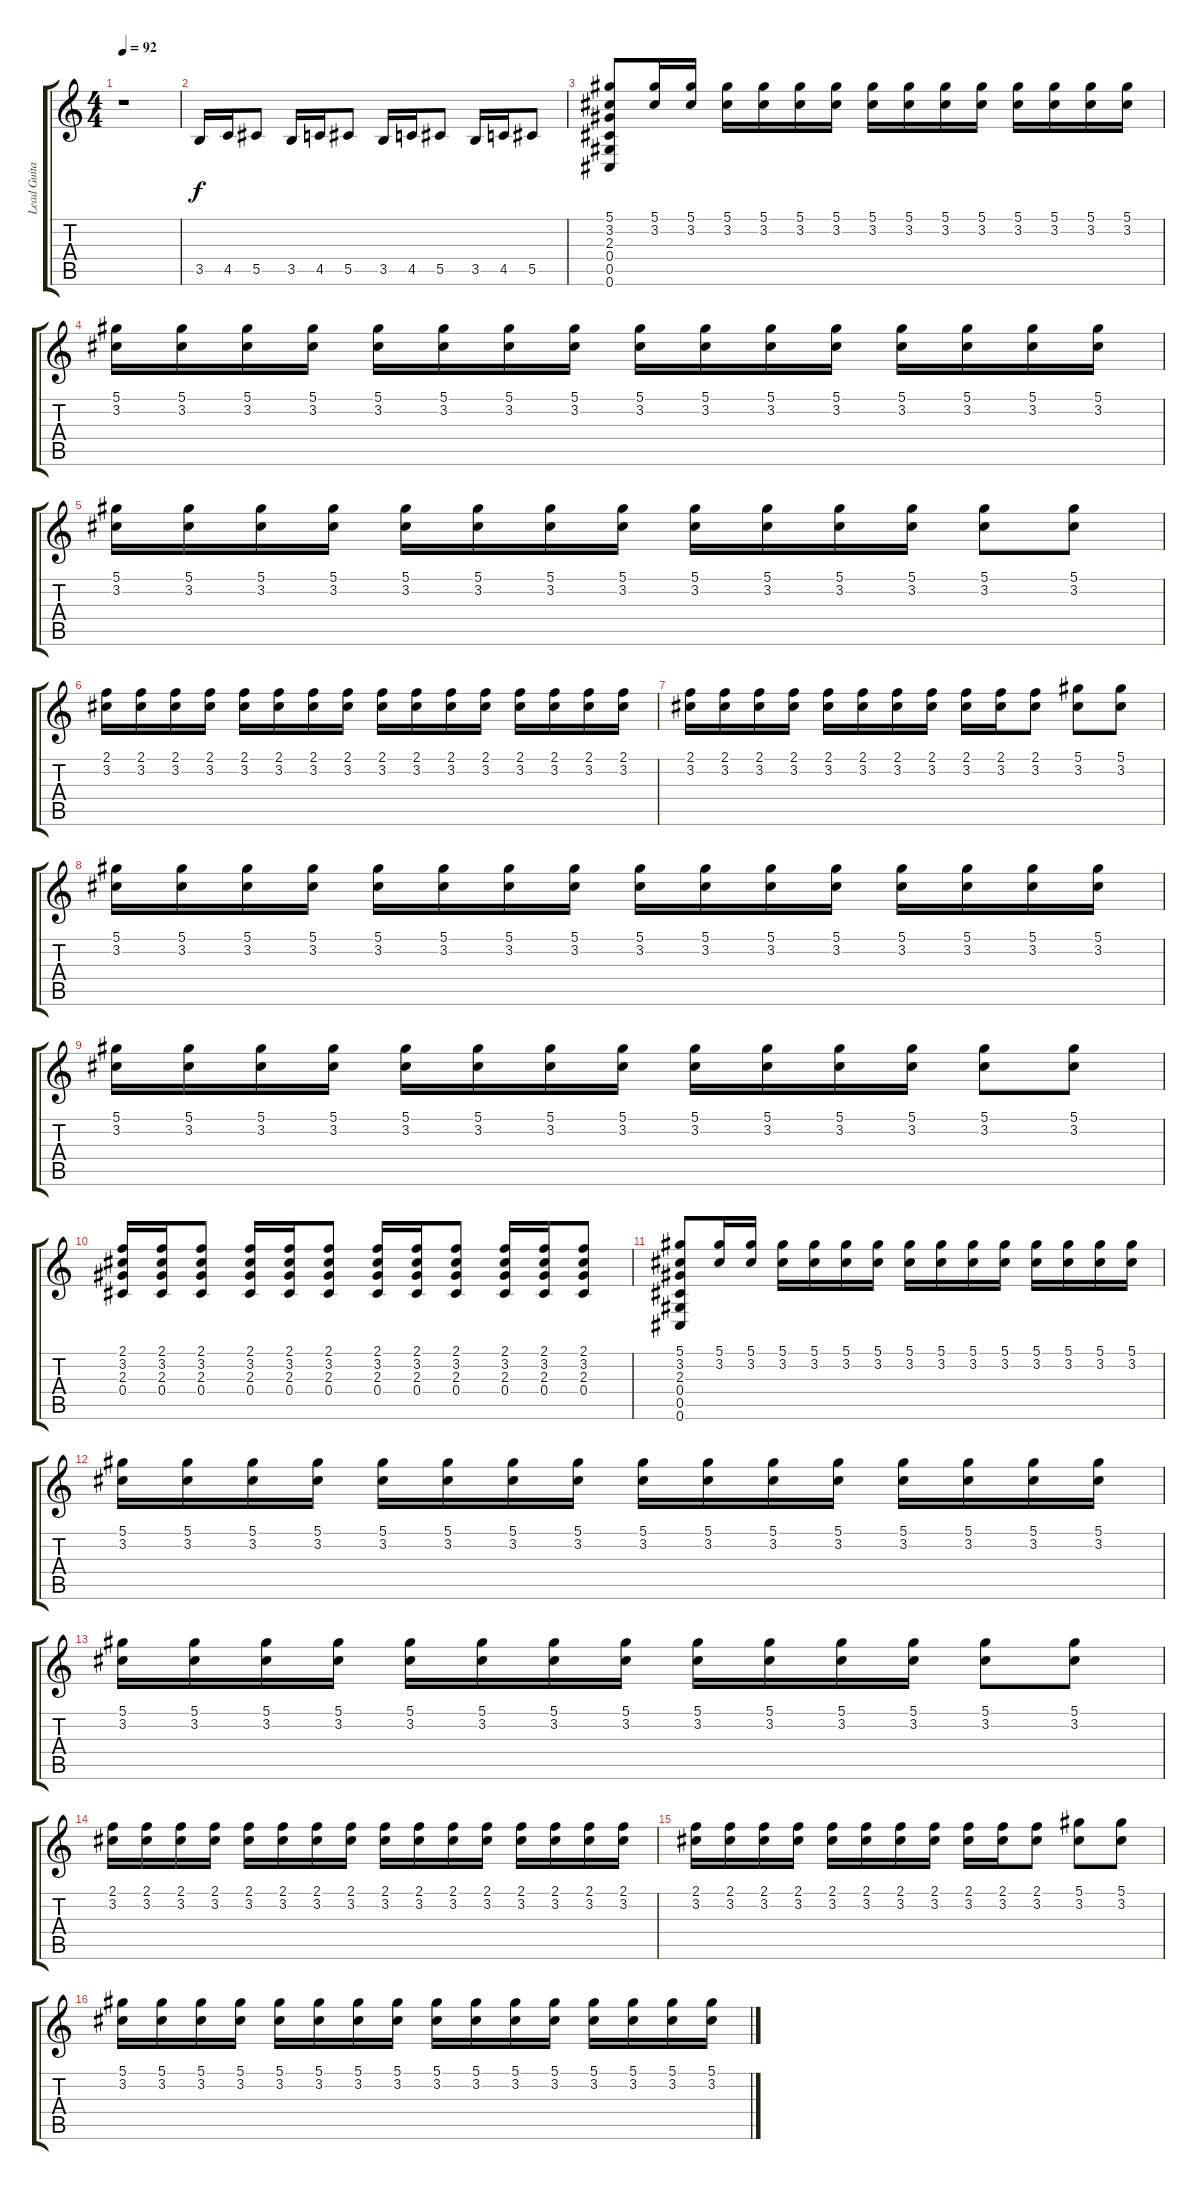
\track ("Lead Guitar" "Lead Guita") {instrument distortionguitar}
\staff {score tabs}
\tuning (Eb4 Bb3 Gb3 Db3 Ab2 Db2) {hide}
\ts (4 4)
\tempo 92
\clef g2
\ks c
r.1{dy f} |
3.5.16 4.5.16 5.5.8 3.5.16 4.5.16 5.5.8 3.5.16 4.5.16 5.5.8 3.5.16 4.5.16 5.5.8 |
(5.1 3.2 2.3 0.4 0.5 0.6).8 (5.1 3.2).16 (5.1 3.2).16 (5.1 3.2).16 (5.1 3.2).16 (5.1 3.2).16 (5.1 3.2).16 (5.1 3.2).16 (5.1 3.2).16 (5.1 3.2).16 (5.1 3.2).16 (5.1 3.2).16 (5.1 3.2).16 (5.1 3.2).16 (5.1 3.2).16 |
(5.1 3.2).16 (5.1 3.2).16 (5.1 3.2).16 (5.1 3.2).16 (5.1 3.2).16 (5.1 3.2).16 (5.1 3.2).16 (5.1 3.2).16 (5.1 3.2).16 (5.1 3.2).16 (5.1 3.2).16 (5.1 3.2).16 (5.1 3.2).16 (5.1 3.2).16 (5.1 3.2).16 (5.1 3.2).16 |
(5.1 3.2).16 (5.1 3.2).16 (5.1 3.2).16 (5.1 3.2).16 (5.1 3.2).16 (5.1 3.2).16 (5.1 3.2).16 (5.1 3.2).16 (5.1 3.2).16 (5.1 3.2).16 (5.1 3.2).16 (5.1 3.2).16 (5.1 3.2).8 (5.1 3.2).8 |
(2.1 3.2).16 (2.1 3.2).16 (2.1 3.2).16 (2.1 3.2).16 (2.1 3.2).16 (2.1 3.2).16 (2.1 3.2).16 (2.1 3.2).16 (2.1 3.2).16 (2.1 3.2).16 (2.1 3.2).16 (2.1 3.2).16 (2.1 3.2).16 (2.1 3.2).16 (2.1 3.2).16 (2.1 3.2).16 |
(2.1 3.2).16 (2.1 3.2).16 (2.1 3.2).16 (2.1 3.2).16 (2.1 3.2).16 (2.1 3.2).16 (2.1 3.2).16 (2.1 3.2).16 (2.1 3.2).16 (2.1 3.2).16 (2.1 3.2).8 (5.1 3.2).8 (5.1 3.2).8 |
(5.1 3.2).16 (5.1 3.2).16 (5.1 3.2).16 (5.1 3.2).16 (5.1 3.2).16 (5.1 3.2).16 (5.1 3.2).16 (5.1 3.2).16 (5.1 3.2).16 (5.1 3.2).16 (5.1 3.2).16 (5.1 3.2).16 (5.1 3.2).16 (5.1 3.2).16 (5.1 3.2).16 (5.1 3.2).16 |
(5.1 3.2).16 (5.1 3.2).16 (5.1 3.2).16 (5.1 3.2).16 (5.1 3.2).16 (5.1 3.2).16 (5.1 3.2).16 (5.1 3.2).16 (5.1 3.2).16 (5.1 3.2).16 (5.1 3.2).16 (5.1 3.2).16 (5.1 3.2).8 (5.1 3.2).8 |
(2.1 3.2 2.3 0.4).16 (2.1 3.2 2.3 0.4).16 (2.1 3.2 2.3 0.4).8 (2.1 3.2 2.3 0.4).16 (2.1 3.2 2.3 0.4).16 (2.1 3.2 2.3 0.4).8 (2.1 3.2 2.3 0.4).16 (2.1 3.2 2.3 0.4).16 (2.1 3.2 2.3 0.4).8 (2.1 3.2 2.3 0.4).16 (2.1 3.2 2.3 0.4).16 (2.1 3.2 2.3 0.4).8 |
(5.1 3.2 2.3 0.4 0.5 0.6).8 (5.1 3.2).16 (5.1 3.2).16 (5.1 3.2).16 (5.1 3.2).16 (5.1 3.2).16 (5.1 3.2).16 (5.1 3.2).16 (5.1 3.2).16 (5.1 3.2).16 (5.1 3.2).16 (5.1 3.2).16 (5.1 3.2).16 (5.1 3.2).16 (5.1 3.2).16 |
(5.1 3.2).16 (5.1 3.2).16 (5.1 3.2).16 (5.1 3.2).16 (5.1 3.2).16 (5.1 3.2).16 (5.1 3.2).16 (5.1 3.2).16 (5.1 3.2).16 (5.1 3.2).16 (5.1 3.2).16 (5.1 3.2).16 (5.1 3.2).16 (5.1 3.2).16 (5.1 3.2).16 (5.1 3.2).16 |
(5.1 3.2).16 (5.1 3.2).16 (5.1 3.2).16 (5.1 3.2).16 (5.1 3.2).16 (5.1 3.2).16 (5.1 3.2).16 (5.1 3.2).16 (5.1 3.2).16 (5.1 3.2).16 (5.1 3.2).16 (5.1 3.2).16 (5.1 3.2).8 (5.1 3.2).8 |
(2.1 3.2).16 (2.1 3.2).16 (2.1 3.2).16 (2.1 3.2).16 (2.1 3.2).16 (2.1 3.2).16 (2.1 3.2).16 (2.1 3.2).16 (2.1 3.2).16 (2.1 3.2).16 (2.1 3.2).16 (2.1 3.2).16 (2.1 3.2).16 (2.1 3.2).16 (2.1 3.2).16 (2.1 3.2).16 |
(2.1 3.2).16 (2.1 3.2).16 (2.1 3.2).16 (2.1 3.2).16 (2.1 3.2).16 (2.1 3.2).16 (2.1 3.2).16 (2.1 3.2).16 (2.1 3.2).16 (2.1 3.2).16 (2.1 3.2).8 (5.1 3.2).8 (5.1 3.2).8 |
(5.1 3.2).16 (5.1 3.2).16 (5.1 3.2).16 (5.1 3.2).16 (5.1 3.2).16 (5.1 3.2).16 (5.1 3.2).16 (5.1 3.2).16 (5.1 3.2).16 (5.1 3.2).16 (5.1 3.2).16 (5.1 3.2).16 (5.1 3.2).16 (5.1 3.2).16 (5.1 3.2).16 (5.1 3.2).16
